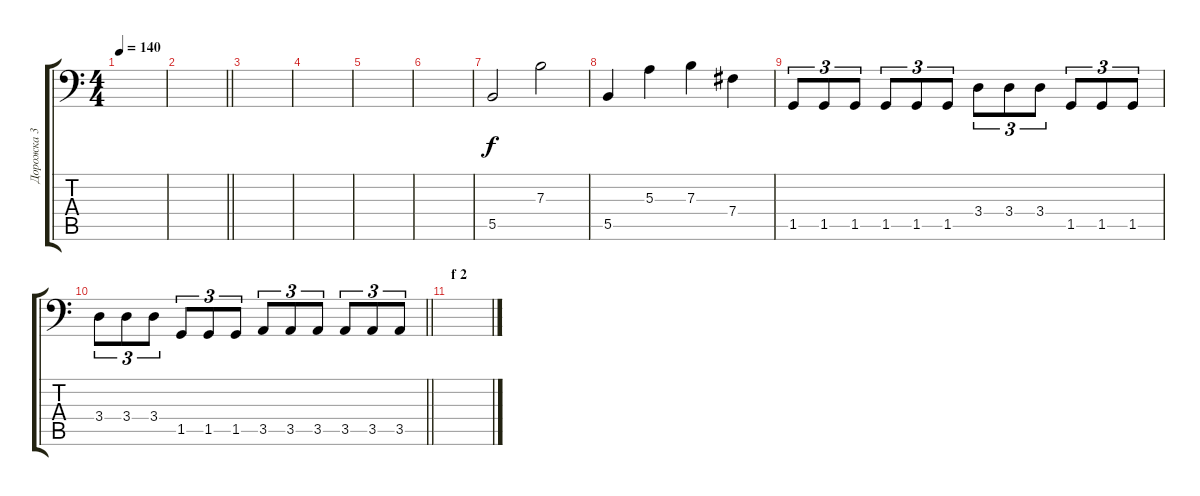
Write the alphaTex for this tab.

\track ("Дорожка 3" "Дорожка 3") {instrument electricbassfinger}
\staff {score tabs}
\tuning (Db3 Ab2 E2 B1 Gb1 B0) {hide}
\ts (4 4)
\tempo 140
\clef f4
\ks c
|
\barLineRight lightlight
|
|
|
|
|
5.5.2 7.3.2 |
5.5.4 5.3.4 7.3.4 7.4.4 |
1.5.8{tu (3 2)} 1.5.8{tu (3 2)} 1.5.8{tu (3 2)} 1.5.8{tu (3 2)} 1.5.8{tu (3 2)} 1.5.8{tu (3 2)} 3.4.8{tu (3 2)} 3.4.8{tu (3 2)} 3.4.8{tu (3 2)} 1.5.8{tu (3 2)} 1.5.8{tu (3 2)} 1.5.8{tu (3 2)} |
\barLineRight lightlight
3.4.8{tu (3 2)} 3.4.8{tu (3 2)} 3.4.8{tu (3 2)} 1.5.8{tu (3 2)} 1.5.8{tu (3 2)} 1.5.8{tu (3 2)} 3.5.8{tu (3 2)} 3.5.8{tu (3 2)} 3.5.8{tu (3 2)} 3.5.8{tu (3 2)} 3.5.8{tu (3 2)} 3.5.8{tu (3 2)} |
\section ("" "f 2")
